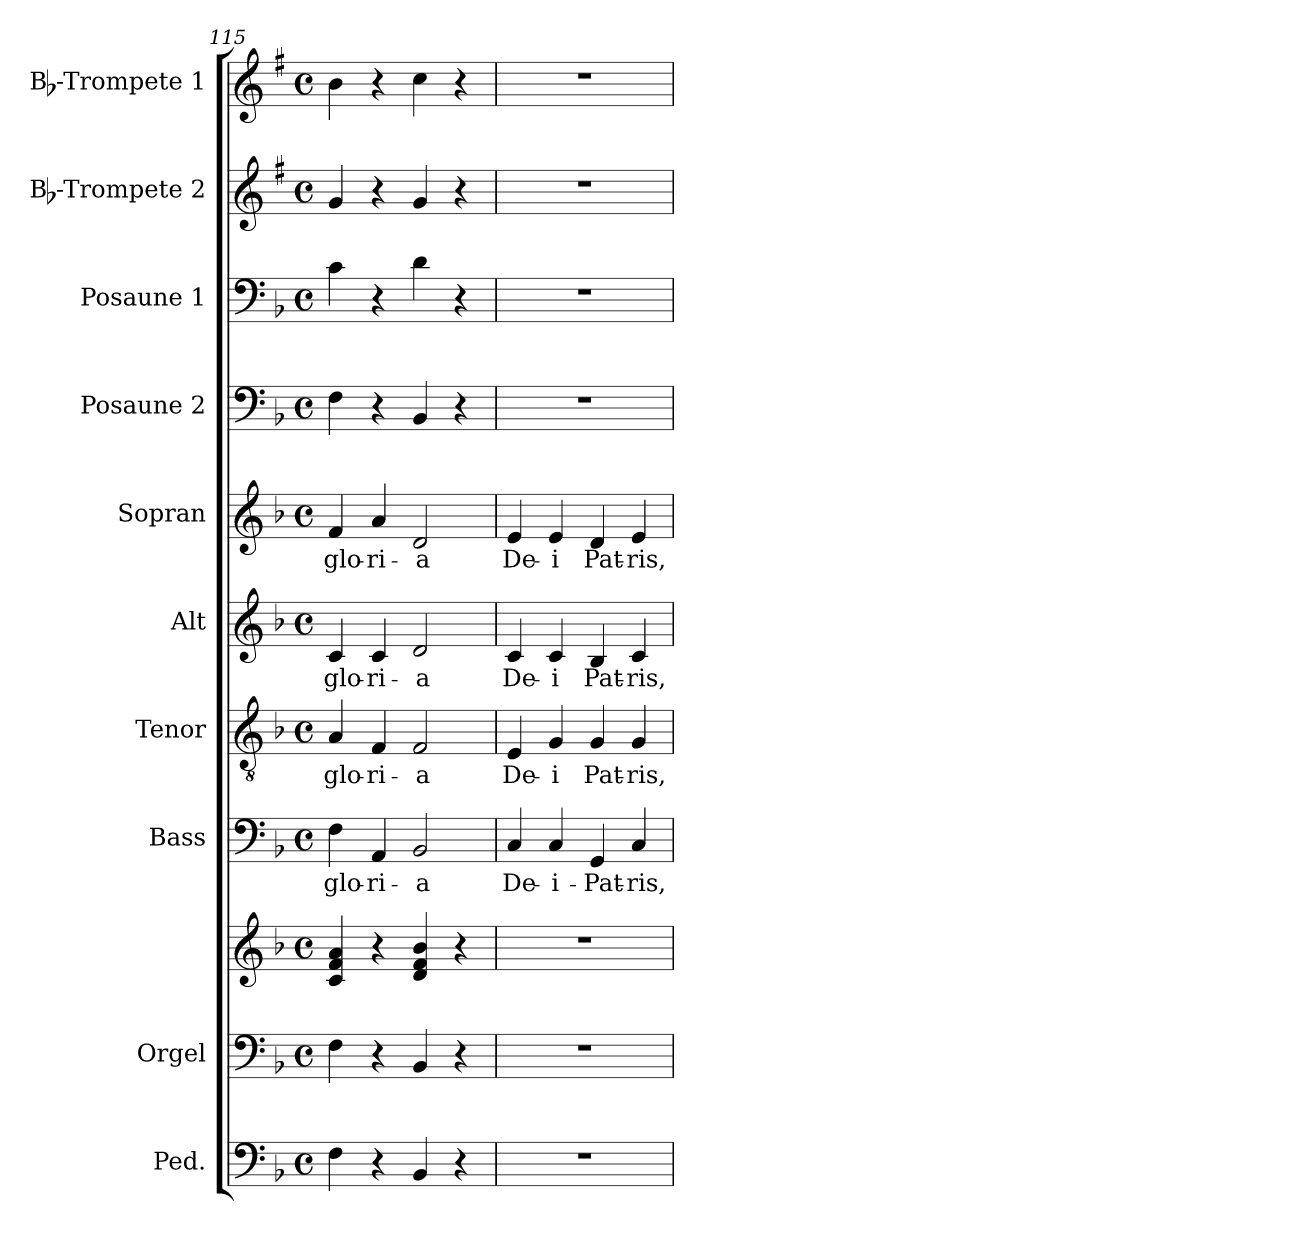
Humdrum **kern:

**kern	**kern	**kern	**kern	**text	**kern	**text	**kern	**text	**kern	**text	**kern	**kern	**kern	**kern
*part10	*part9	*part9	*part8	*part8	*part7	*part7	*part6	*part6	*part5	*part5	*part4	*part3	*part2	*part1
*staff11	*staff10	*staff9	*staff8	*staff8	*staff7	*staff7	*staff6	*staff6	*staff5	*staff5	*staff4	*staff3	*staff2	*staff1
*I"Ped.	*I"Orgel	*	*I"Bass	*	*I"Tenor	*	*I"Alt	*	*I"Sopran	*	*I"Posaune 2	*I"Posaune 1	*I"Bb-Trompete 2	*I"Bb-Trompete 1
*	*I'Org.	*	*I'B.	*	*I'T.	*	*I'A.	*	*I'S.	*	*I'Pos. 2	*I'Pos. 1	*I'Bb Trp. 2	*I'Bb Trp. 1
*clefF4	*clefF4	*clefG2	*clefF4	*	*clefGv2	*	*clefG2	*	*clefG2	*	*clefF4	*clefF4	*clefG2	*clefG2
*ITrd7c12	*	*	*	*	*	*	*	*	*	*	*	*	*ITrd1c2	*ITrd1c2
*k[b-]	*k[b-]	*k[b-]	*k[b-]	*	*k[b-]	*	*k[b-]	*	*k[b-]	*	*k[b-]	*k[b-]	*k[b-]	*k[b-]
*F:	*F:	*F:	*F:	*	*F:	*	*F:	*	*F:	*	*F:	*F:	*F:	*F:
*M4/4	*M4/4	*M4/4	*M4/4	*	*M4/4	*	*M4/4	*	*M4/4	*	*M4/4	*M4/4	*M4/4	*M4/4
*met(c)	*met(c)	*met(c)	*met(c)	*	*met(c)	*	*met(c)	*	*met(c)	*	*met(c)	*met(c)	*met(c)	*met(c)
=115	=115	=115	=115	=115	=115	=115	=115	=115	=115	=115	=115	=115	=115	=115
!	!	!	!	!LO:LY:b	!	!LO:LY:b	!	!LO:LY:b	!	!LO:LY:b	!	!	!	!
4FF\	4F\	4c/ 4f/ 4a/	4F\	glo-	4A/	glo-	4c/	glo-	4f/	glo-	4F\	4c\	4f/	4a\
!	!	!	!	!LO:LY:b	!	!LO:LY:b	!	!LO:LY:b	!	!LO:LY:b	!	!	!	!
4r	4r	4r	4AA/	-ri-	4F/	-ri-	4c/	-ri-	4a/	-ri-	4r	4r	4r	4r
!	!	!	!	!LO:LY:b	!	!LO:LY:b	!	!LO:LY:b	!	!LO:LY:b	!	!	!	!
4BBB-/	4BB-/	4d/ 4f/ 4b-/	2BB-/	-a	2F/	-a	2d/	-a	2d/	-a	4BB-/	4d\	4f/	4b-\
4r	4r	4r	.	.	.	.	.	.	.	.	4r	4r	4r	4r
!!LO:PB:g=z
=116	=116	=116	=116	=116	=116	=116	=116	=116	=116	=116	=116	=116	=116	=116
!	!	!	!	!LO:LY:b	!	!LO:LY:b	!	!LO:LY:b	!	!LO:LY:b	!	!	!	!
1r	1r	1r	4C/	De-	4E/	De-	4c/	De-	4e/	De-	1r	1r	1r	1r
!	!	!	!	!LO:LY:b	!	!LO:LY:b	!	!LO:LY:b	!	!LO:LY:b	!	!	!	!
.	.	.	4C/	-i-	4G/	-i	4c/	-i	4e/	-i	.	.	.	.
!	!	!	!	!LO:LY:b	!	!LO:LY:b	!	!LO:LY:b	!	!LO:LY:b	!	!	!	!
.	.	.	4GG/	-Pat-	4G/	Pat-	4B-/	Pat-	4d/	Pat-	.	.	.	.
!	!	!	!	!LO:LY:b	!	!LO:LY:b	!	!LO:LY:b	!	!LO:LY:b	!	!	!	!
.	.	.	4C/	-ris,	4G/	-ris,	4c/	-ris,	4e/	-ris,	.	.	.	.
=	=	=	=	=	=	=	=	=	=	=	=	=	=	=
*-	*-	*-	*-	*-	*-	*-	*-	*-	*-	*-	*-	*-	*-	*-
